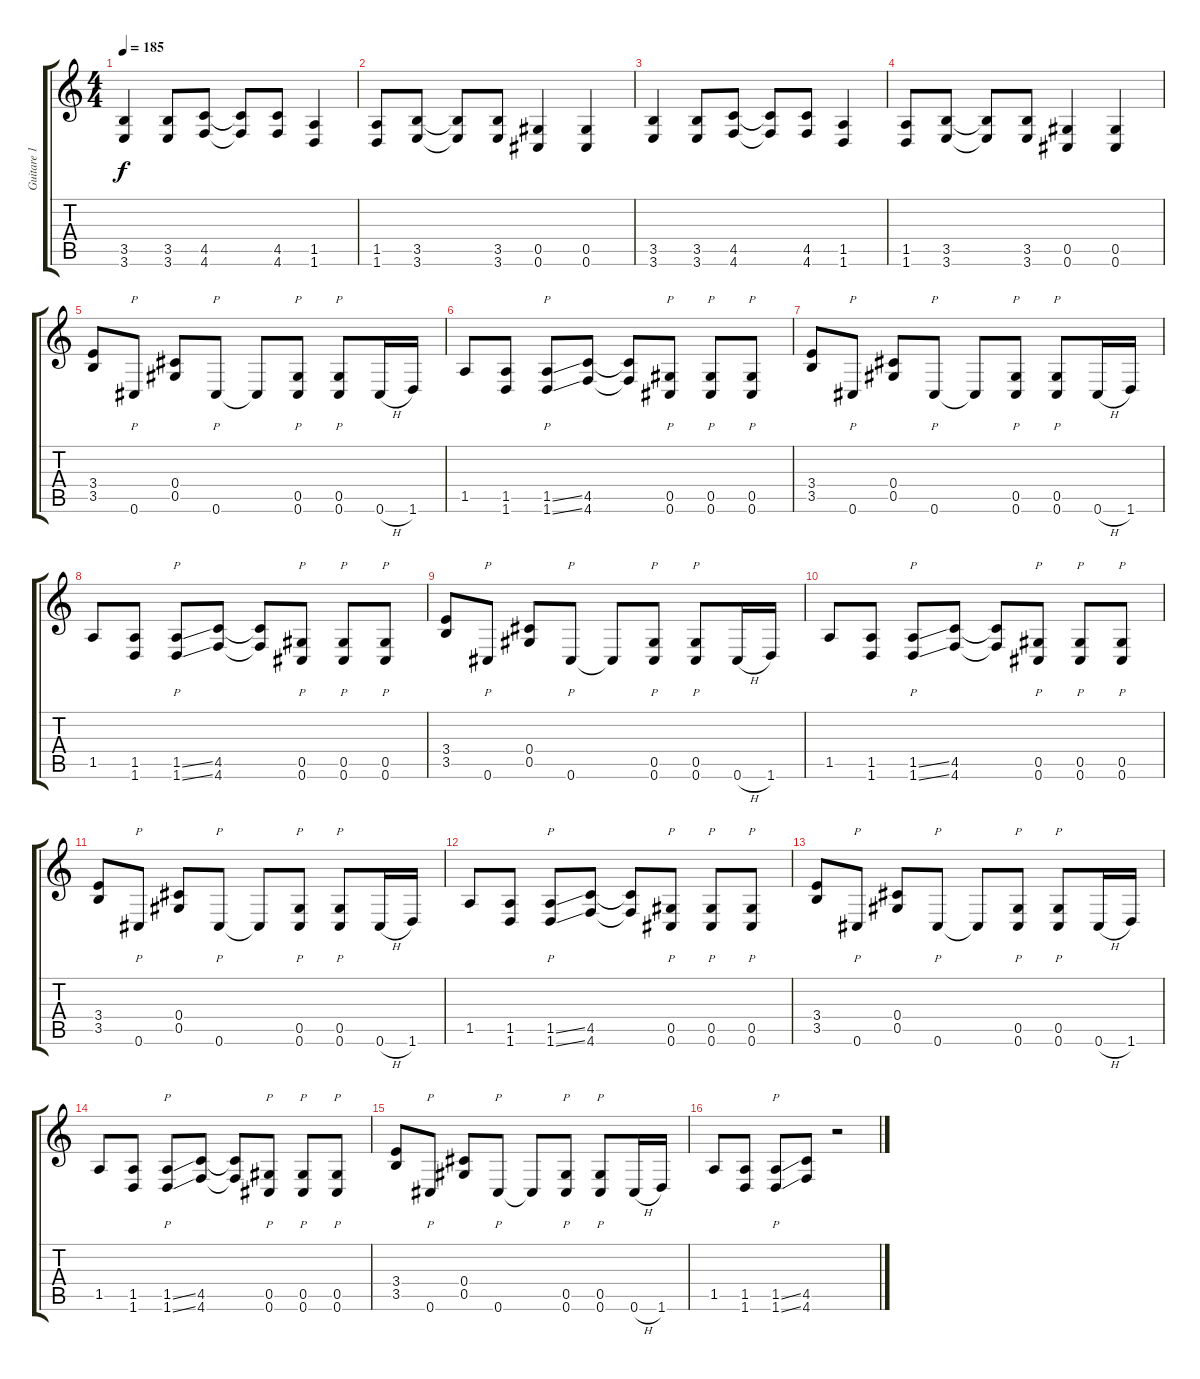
\track ("Guitare 1" "Guitare 1") {instrument distortionguitar}
\staff {score tabs}
\tuning (Eb4 Bb3 Gb3 Db3 Ab2 Db2) {hide}
\ts (4 4)
\tempo 185
\clef g2
\ks c
(3.5 3.6).4{dy f} (3.5 3.6).8 (4.5 4.6).8 (4.5{t} 4.6{t}).8 (4.5 4.6).8 (1.5 1.6).4 |
(1.5 1.6).8 (3.5 3.6).8 (3.5{t} 3.6{t}).8 (3.5 3.6).8 (0.5 0.6).4 (0.5 0.6).4 |
(3.5 3.6).4 (3.5 3.6).8 (4.5 4.6).8 (4.5{t} 4.6{t}).8 (4.5 4.6).8 (1.5 1.6).4 |
(1.5 1.6).8 (3.5 3.6).8 (3.5{t} 3.6{t}).8 (3.5 3.6).8 (0.5 0.6).4 (0.5 0.6).4 |
(3.4 3.5).8 0.6.8{p} (0.4 0.5).8 0.6.8{p} 0.6{t}.8 (0.5 0.6).8{p} (0.5 0.6).8{p} 0.6{h}.16 1.6.16 |
1.5.8 (1.5 1.6).8 (1.5{ss} 1.6{ss}).8{p} (4.5 4.6).8 (4.5{t} 4.6{t}).8 (0.5 0.6).8{p} (0.5 0.6).8{p} (0.5 0.6).8{p} |
(3.4 3.5).8 0.6.8{p} (0.4 0.5).8 0.6.8{p} 0.6{t}.8 (0.5 0.6).8{p} (0.5 0.6).8{p} 0.6{h}.16 1.6.16 |
1.5.8 (1.5 1.6).8 (1.5{ss} 1.6{ss}).8{p} (4.5 4.6).8 (4.5{t} 4.6{t}).8 (0.5 0.6).8{p} (0.5 0.6).8{p} (0.5 0.6).8{p} |
(3.4 3.5).8 0.6.8{p} (0.4 0.5).8 0.6.8{p} 0.6{t}.8 (0.5 0.6).8{p} (0.5 0.6).8{p} 0.6{h}.16 1.6.16 |
1.5.8 (1.5 1.6).8 (1.5{ss} 1.6{ss}).8{p} (4.5 4.6).8 (4.5{t} 4.6{t}).8 (0.5 0.6).8{p} (0.5 0.6).8{p} (0.5 0.6).8{p} |
(3.4 3.5).8 0.6.8{p} (0.4 0.5).8 0.6.8{p} 0.6{t}.8 (0.5 0.6).8{p} (0.5 0.6).8{p} 0.6{h}.16 1.6.16 |
1.5.8 (1.5 1.6).8 (1.5{ss} 1.6{ss}).8{p} (4.5 4.6).8 (4.5{t} 4.6{t}).8 (0.5 0.6).8{p} (0.5 0.6).8{p} (0.5 0.6).8{p} |
(3.4 3.5).8 0.6.8{p} (0.4 0.5).8 0.6.8{p} 0.6{t}.8 (0.5 0.6).8{p} (0.5 0.6).8{p} 0.6{h}.16 1.6.16 |
1.5.8 (1.5 1.6).8 (1.5{ss} 1.6{ss}).8{p} (4.5 4.6).8 (4.5{t} 4.6{t}).8 (0.5 0.6).8{p} (0.5 0.6).8{p} (0.5 0.6).8{p} |
(3.4 3.5).8 0.6.8{p} (0.4 0.5).8 0.6.8{p} 0.6{t}.8 (0.5 0.6).8{p} (0.5 0.6).8{p} 0.6{h}.16 1.6.16 |
1.5.8 (1.5 1.6).8 (1.5{ss} 1.6{ss}).8{p} (4.5 4.6).8 r.2
